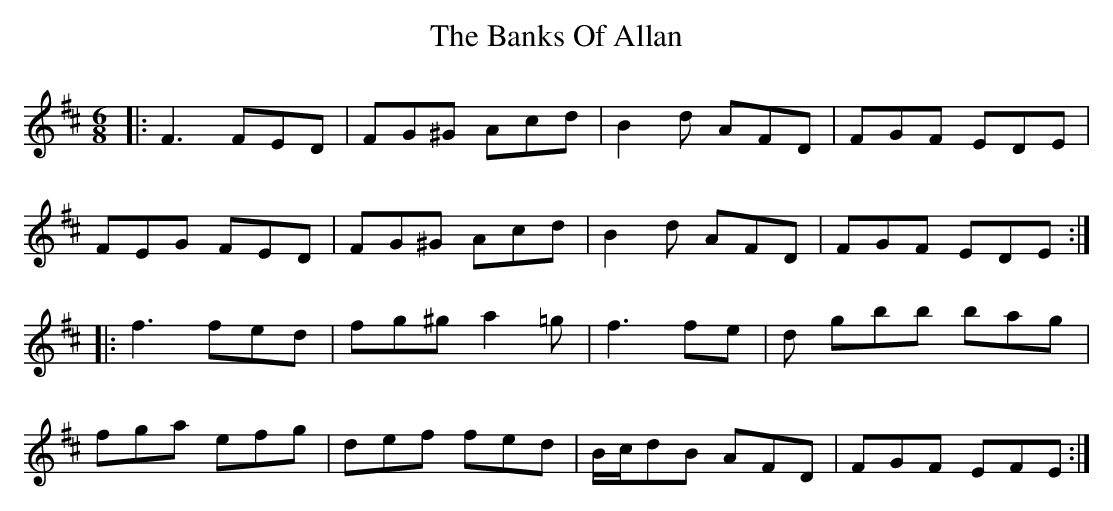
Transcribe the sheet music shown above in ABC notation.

X:1
T: The Banks Of Allan
M: 6/8
L: 1/8
K: Dmaj
|:F3 FED|FG^G Acd|B2d AFD|FGF EDE|
FEG FED|FG^G Acd|B2 d AFD|FGF EDE:|
|:f3 fed|fg^g a2=g|f3 fe|d gbb bag|
fga efg|def fed|B/c/dB AFD|FGF EFE:|
